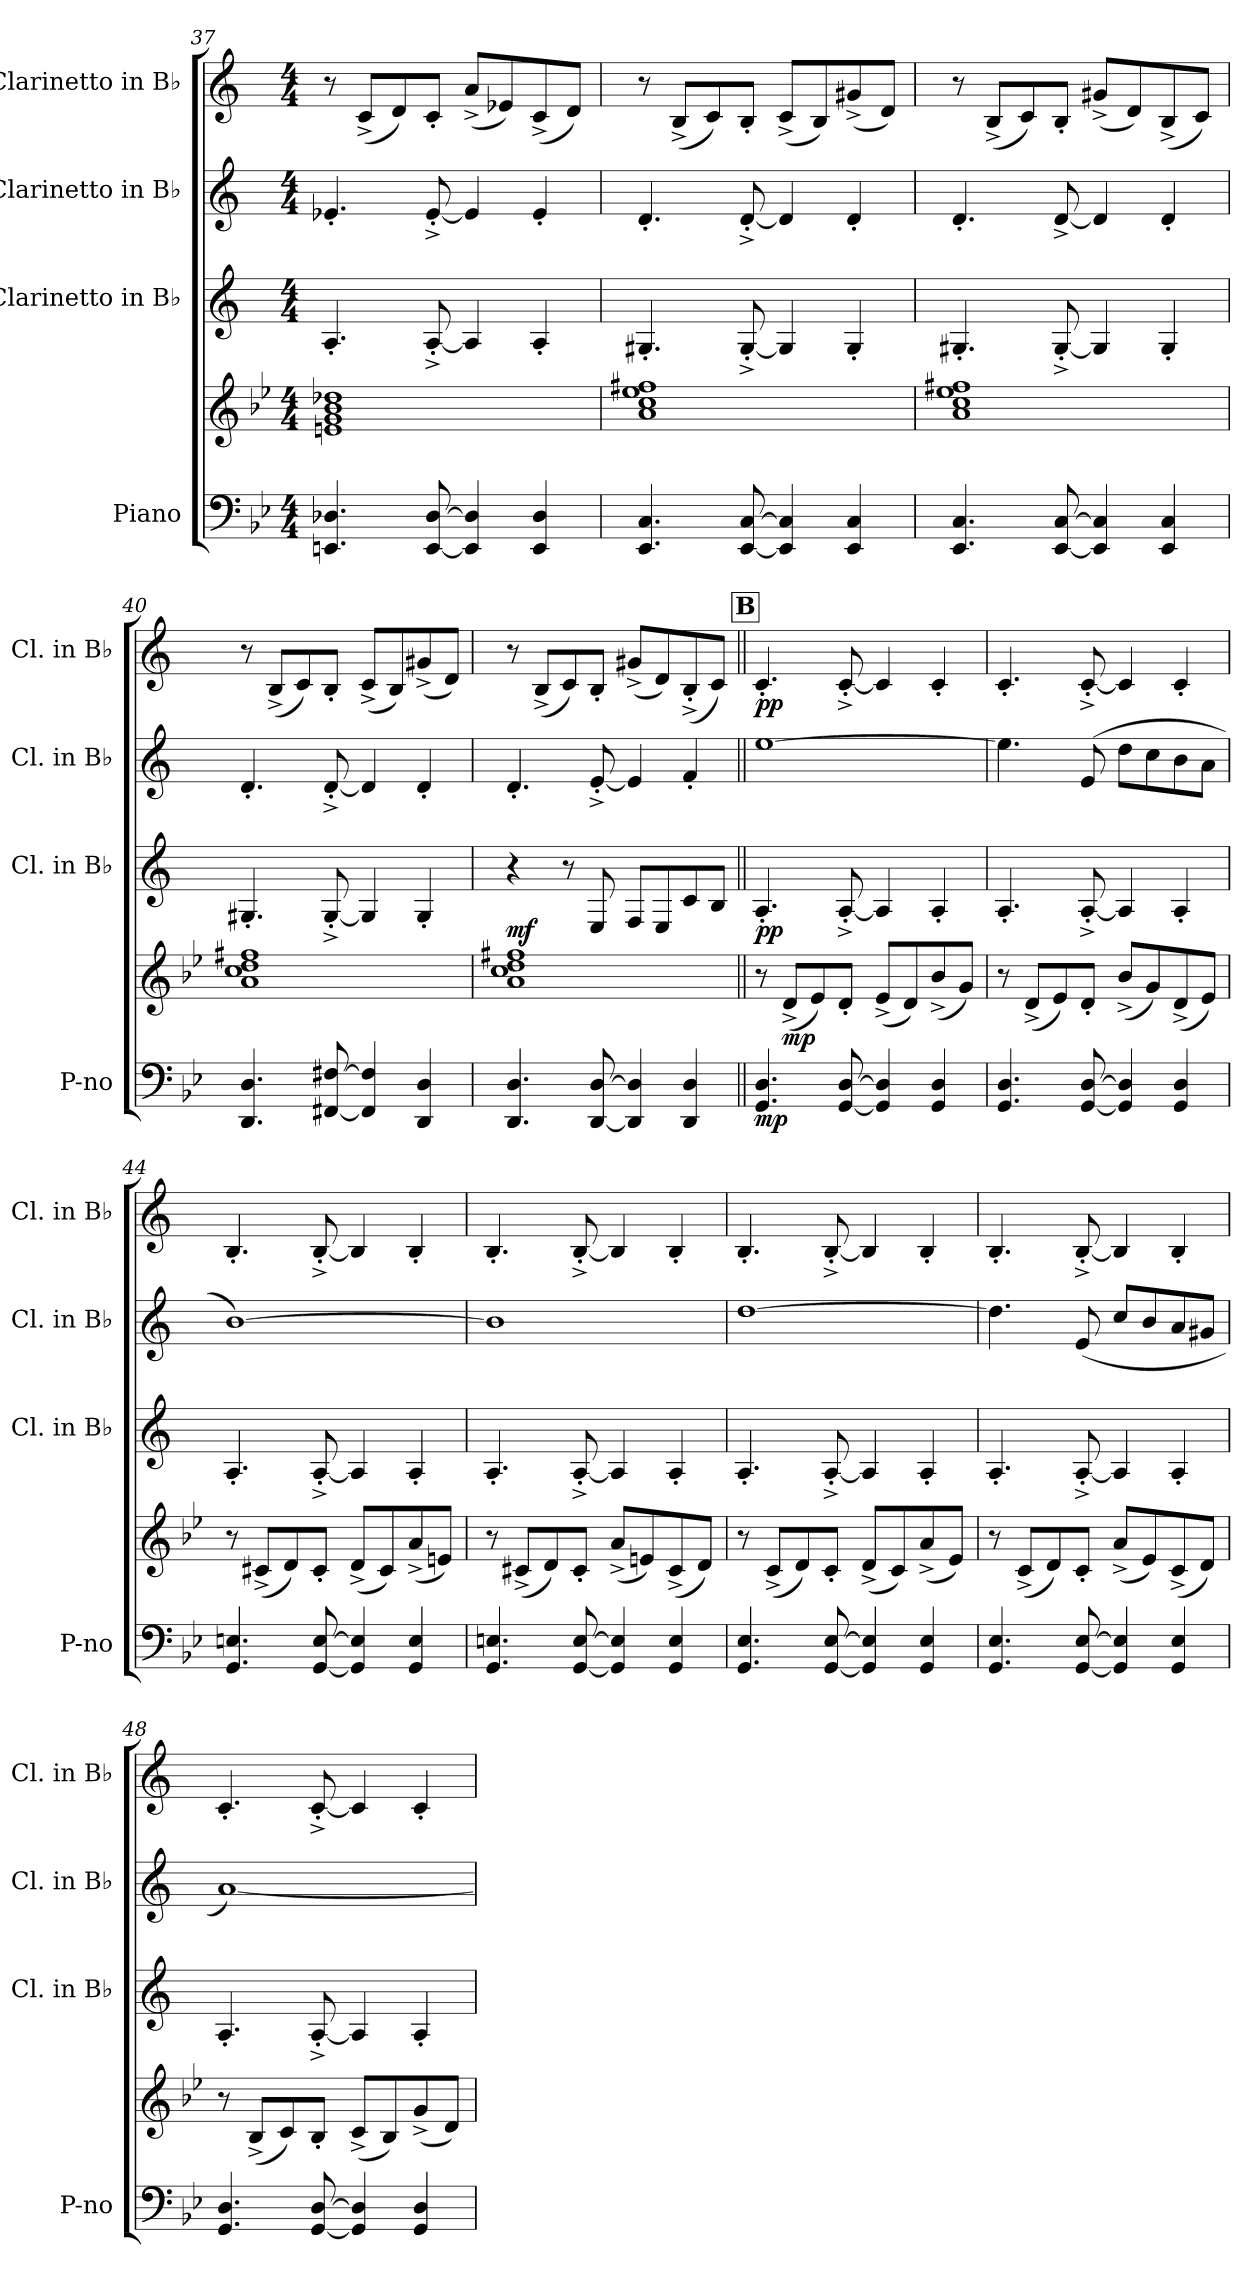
**kern	**kern	**dynam	**kern	**dynam	**kern	**kern	**dynam
*part4	*part4	*part4	*part3	*part3	*part2	*part1	*part1
*staff5	*staff4	*staff4/5	*staff3	*staff3	*staff2	*staff1	*staff1
*I"Piano	*	*	*I"Clarinetto in B♭	*	*I"Clarinetto in B♭	*I"Clarinetto in B♭	*
*I'P-no	*	*	*I'Cl. in B♭	*	*I'Cl. in B♭	*I'Cl. in B♭	*
!!LO:PB:g=z
*clefF4	*clefG2	*	*clefG2	*	*clefG2	*clefG2	*
*	*	*	*ITrd1c2	*	*ITrd1c2	*ITrd1c2	*
*k[b-e-]	*k[b-e-]	*	*k[b-e-]	*	*k[b-e-]	*k[b-e-]	*
*M4/4	*M4/4	*	*M4/4	*	*M4/4	*M4/4	*
=37	=37	=37	=37	=37	=37	=37	=37
4.EEn/ 4.D-X/	1en 1g 1b- 1dd-X	.	4.G'/	.	4.d-X'/	8r	.
.	.	.	.	.	.	(<8B-^/L	.
.	.	.	.	.	.	8c/)	.
[8EE/ [8D-/	.	.	[8G'^/	.	[8d-'^/	8B-'/J	.
4EE/] 4D-/]	.	.	4G/]	.	4d-/]	(<8g^/L	.
.	.	.	.	.	.	8d-X/)	.
4EE/ 4D-/	.	.	4G'/	.	4d-'/	(<8B-^/	.
.	.	.	.	.	.	8c/J)	.
=38	=38	=38	=38	=38	=38	=38	=38
4.EE-/ 4.C/	1a 1cc 1ee- 1ff#X	.	4.F#X'/	.	4.c'/	8r	.
.	.	.	.	.	.	(<8A^/L	.
.	.	.	.	.	.	8B-/)	.
[8EE-/ [8C/	.	.	[8F#'^/	.	[8c'^/	8A'/J	.
4EE-/] 4C/]	.	.	4F#/]	.	4c/]	(<8B-^/L	.
.	.	.	.	.	.	8A/)	.
4EE-/ 4C/	.	.	4F#'/	.	4c'/	(<8f#X^/	.
.	.	.	.	.	.	8c/J)	.
=39	=39	=39	=39	=39	=39	=39	=39
4.EE-/ 4.C/	1a 1cc 1ee- 1ff#X	.	4.F#X'/	.	4.c'/	8r	.
.	.	.	.	.	.	(<8A^/L	.
.	.	.	.	.	.	8B-/)	.
[8EE-/ [8C/	.	.	[8F#'^/	.	[8c^/	8A'/J	.
4EE-/] 4C/]	.	.	4F#/]	.	4c/]	(<8f#X^/L	.
.	.	.	.	.	.	8c/)	.
4EE-/ 4C/	.	.	4F#'/	.	4c'/	(<8A^/	.
.	.	.	.	.	.	8B-/J)	.
!!LO:LB:g=z
=40	=40	=40	=40	=40	=40	=40	=40
4.DD/ 4.D/	1a 1cc 1dd 1ff#X	.	4.F#X'/	.	4.c'/	8r	.
.	.	.	.	.	.	(<8A^/L	.
.	.	.	.	.	.	8B-/)	.
[8FF#X/ [8F#X/	.	.	[8F#'^/	.	[8c'^/	8A'/J	.
4FF#/] 4F#/]	.	.	4F#/]	.	4c/]	(<8B-^/L	.
.	.	.	.	.	.	8A/)	.
4DD/ 4D/	.	.	4F#'/	.	4c'/	(<8f#X^/	.
.	.	.	.	.	.	8c/J)	.
=41	=41	=41	=41	=41	=41	=41	=41
!	!	!	!	!LO:DY:b	!	!	!
4.DD/ 4.D/	1a 1cc 1dd 1ff#X	.	4r	mf	4.c'/	8r	.
.	.	.	.	.	.	(<8A^/L	.
.	.	.	8r	.	.	8B-/)	.
[8DD/ [8D/	.	.	8D/	.	[8d'^/	8A'/J	.
4DD/] 4D/]	.	.	8E-/L	.	4d/]	(<8f#X^/L	.
.	.	.	8D/	.	.	8c/)	.
4DD/ 4D/	.	.	8B-/	.	4e-'/	(<8A'^/	.
.	.	.	8A/J	.	.	8B-/J)	.
!!LO:REH:place=s1:a:B:fs=14:t=B
=42||	=42||	=42||	=42||	=42||	=42||	=42||	=42||
!	!	!LO:DY:b=2	!	!LO:DY:b	!	!	!LO:DY:b
4.GG/ 4.D/	8r	mp	4.G'/	pp	[1dd	4.B-'/	pp
!	!	!LO:DY:b	!	!	!	!	!
.	(<8d^/L	mp	.	.	.	.	.
.	8e-/)	.	.	.	.	.	.
[8GG/ [8D/	8d'/J	.	[8G'^/	.	.	[8B-'^/	.
4GG/] 4D/]	(<8e-^/L	.	4G/]	.	.	4B-/]	.
.	8d/)	.	.	.	.	.	.
4GG/ 4D/	(<8b-^/	.	4G'/	.	.	4B-'/	.
.	8g/J)	.	.	.	.	.	.
!!LO:PB:g=z
=43	=43	=43	=43	=43	=43	=43	=43
4.GG/ 4.D/	8r	.	4.G'/	.	4.dd\]	4.B-'/	.
.	(<8d^/L	.	.	.	.	.	.
.	8e-/)	.	.	.	.	.	.
[8GG/ [8D/	8d'/J	.	[8G'^/	.	(>8d/	[8B-'^/	.
4GG/] 4D/]	(<8b-^/L	.	4G/]	.	8cc\L	4B-/]	.
.	8g/)	.	.	.	8b-\	.	.
4GG/ 4D/	(<8d^/	.	4G'/	.	8a\	4B-'/	.
.	8e-/J)	.	.	.	8g\J	.	.
=44	=44	=44	=44	=44	=44	=44	=44
4.GG/ 4.En/	8r	.	4.G'/	.	[1a)	4.A'/	.
.	(<8c#X^/L	.	.	.	.	.	.
.	8d/)	.	.	.	.	.	.
[8GG/ [8E/	8c#'/J	.	[8G'^/	.	.	[8A'^/	.
4GG/] 4E/]	(<8d^/L	.	4G/]	.	.	4A/]	.
.	8c#/)	.	.	.	.	.	.
4GG/ 4E/	(<8a^/	.	4G'/	.	.	4A'/	.
.	8en/J)	.	.	.	.	.	.
=45	=45	=45	=45	=45	=45	=45	=45
4.GG/ 4.En/	8r	.	4.G'/	.	1a]	4.A'/	.
.	(<8c#X^/L	.	.	.	.	.	.
.	8d/)	.	.	.	.	.	.
[8GG/ [8E/	8c#'/J	.	[8G'^/	.	.	[8A'^/	.
4GG/] 4E/]	(<8a^/L	.	4G/]	.	.	4A/]	.
.	8en/)	.	.	.	.	.	.
4GG/ 4E/	(<8c#^/	.	4G'/	.	.	4A'/	.
.	8d/J)	.	.	.	.	.	.
=46	=46	=46	=46	=46	=46	=46	=46
4.GG/ 4.E-/	8r	.	4.G'/	.	[1cc	4.A'/	.
.	(<8c^/L	.	.	.	.	.	.
.	8d/)	.	.	.	.	.	.
[8GG/ [8E-/	8c'/J	.	[8G'^/	.	.	[8A'^/	.
4GG/] 4E-/]	(<8d^/L	.	4G/]	.	.	4A/]	.
.	8c/)	.	.	.	.	.	.
4GG/ 4E-/	(<8a^/	.	4G'/	.	.	4A'/	.
.	8e-/J)	.	.	.	.	.	.
!!LO:LB:g=z
=47	=47	=47	=47	=47	=47	=47	=47
4.GG/ 4.E-/	8r	.	4.G'/	.	4.cc\]	4.A'/	.
.	(<8c^/L	.	.	.	.	.	.
.	8d/)	.	.	.	.	.	.
[8GG/ [8E-/	8c'/J	.	[8G'^/	.	(<8d/	[8A'^/	.
4GG/] 4E-/]	(<8a^/L	.	4G/]	.	8b-/L	4A/]	.
.	8e-/)	.	.	.	8a/	.	.
4GG/ 4E-/	(<8c^/	.	4G'/	.	8g/	4A'/	.
.	8d/J)	.	.	.	8f#X/J	.	.
=48	=48	=48	=48	=48	=48	=48	=48
4.GG/ 4.D/	8r	.	4.G'/	.	[1g)	4.B-'/	.
.	(<8B-^/L	.	.	.	.	.	.
.	8c/)	.	.	.	.	.	.
[8GG/ [8D/	8B-'/J	.	[8G'^/	.	.	[8B-'^/	.
4GG/] 4D/]	(<8c^/L	.	4G/]	.	.	4B-/]	.
.	8B-/)	.	.	.	.	.	.
4GG/ 4D/	(<8g^/	.	4G'/	.	.	4B-'/	.
.	8d/J)	.	.	.	.	.	.
=	=	=	=	=	=	=	=
*-	*-	*-	*-	*-	*-	*-	*-
